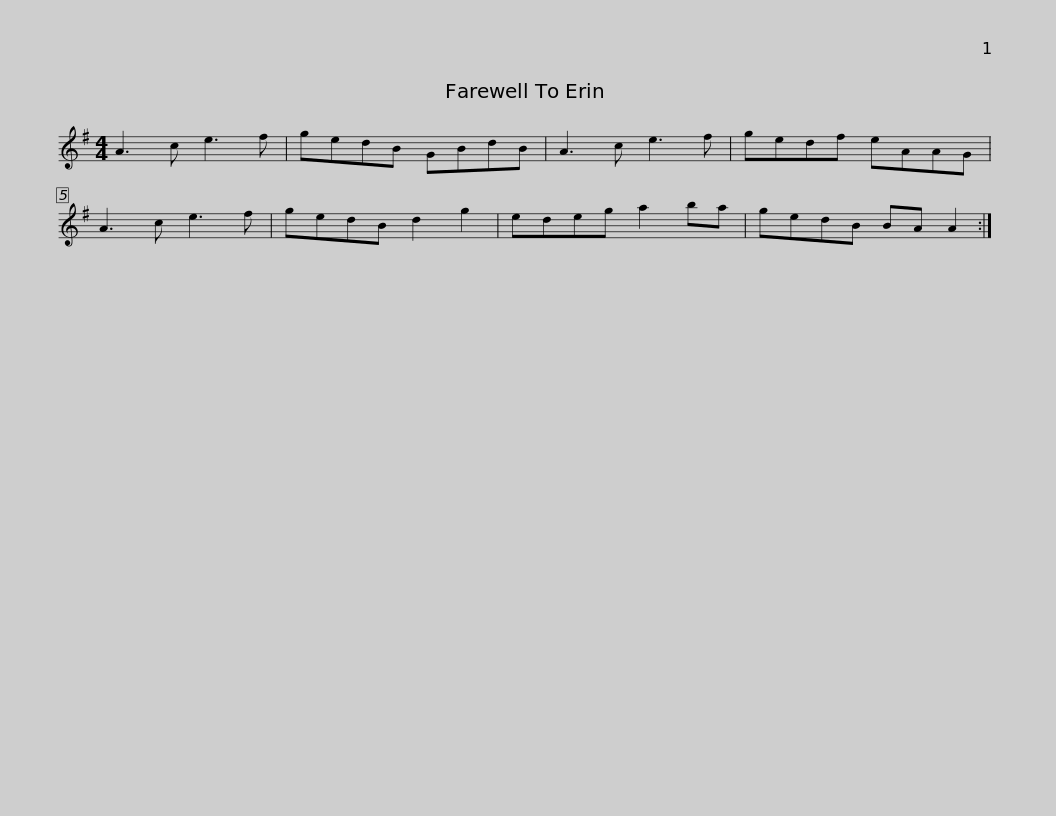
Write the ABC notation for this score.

X:1
L:1/8
M:4/4
I:linebreak $
K:G
V:1 treble
V:1
 A3 c e3 f | gedB GBdB | A3 c e3 f | gedf eAAG | A3 c e3 f | %5
 gedB d2 g2 |$ edeg a2 ba | gedB BA A2 :| %8
